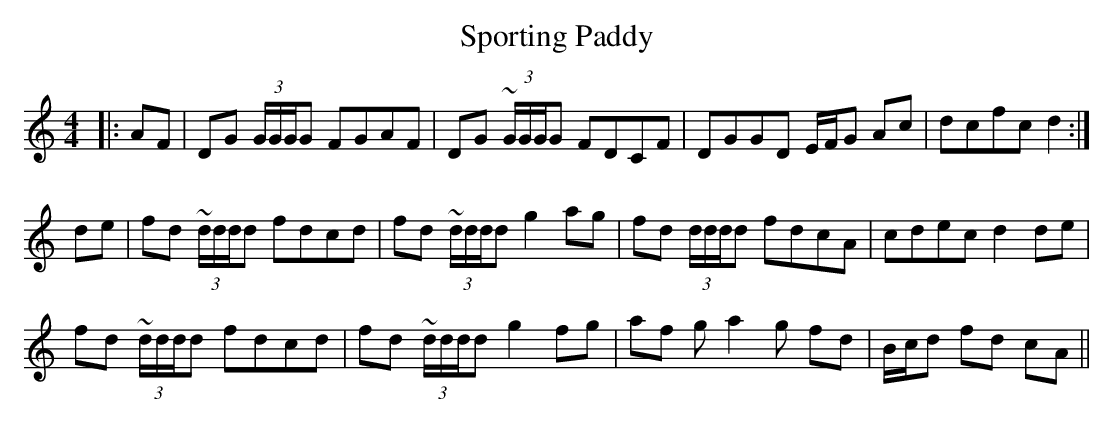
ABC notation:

X:1
T: Sporting Paddy
M: 4/4
L: 1/8
K: Gmix
|:AF|DG (3G/G/G/G FGAF| DG ~(3G/G/G/G FDCF | DGGD E/F/G Ac |dcfc d2:|
de|fd ~(3d/d/d/d fdcd | fd ~(3d/d/d/d g2 ag | fd (3d/d/d/d fdcA| cdec d2 de|
fd ~(3d/d/d/d fdcd | fd ~(3d/d/d/d g2 fg | af g a2 g fd |B/c/d fd cA||
